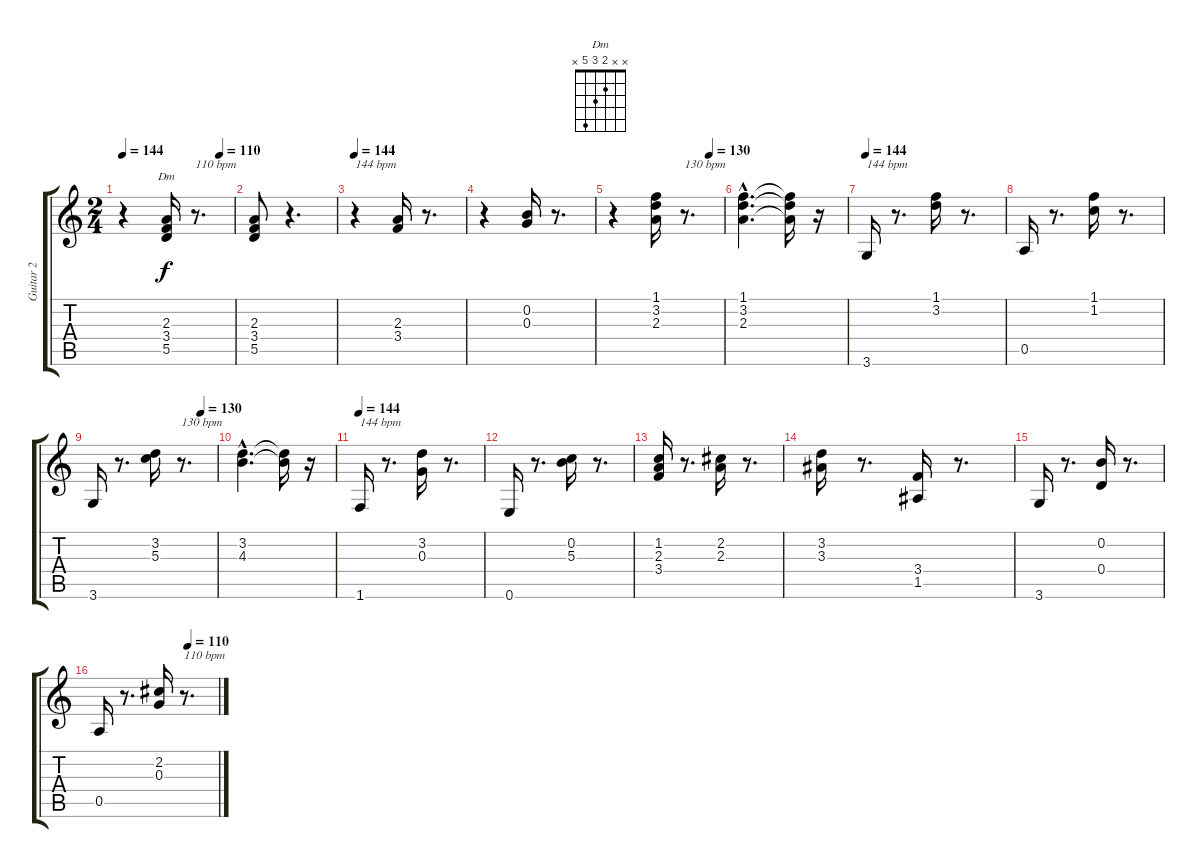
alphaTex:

\track ("Guitar 2" "Guitar 2") {instrument acousticguitarnylon}
\staff {score tabs}
\tuning (E4 B3 G3 D3 A2 E2) {hide}
\chord ("Dm" x x 2 3 5 x)
\ts (2 4)
\tempo 144
\tempo (110 0.875)
\clef g2
\ks c
r.4{dy f} (2.3 3.4 5.5).16{ch "Dm"} r.8{d txt "110 bpm"} |
(2.3 3.4 5.5).8 r.4{d} |
\tempo 144
r.4{txt "144 bpm"} (2.3 3.4).16 r.8{d} |
r.4 (0.2 0.3).16 r.8{d} |
\tempo (130 0.875)
r.4 (1.1 3.2 2.3).16 r.8{d txt "130 bpm"} |
(1.1{hac} 3.2{hac} 2.3{hac}).4{d} (1.1{t} 3.2{t} 2.3{t}).16 r.16 |
\tempo 144
3.6.16{txt "144 bpm"} r.8{d} (1.1 3.2).16 r.8{d} |
0.5.16 r.8{d} (1.1 1.2).16 r.8{d} |
\tempo (130 0.875)
3.6.16 r.8{d} (3.2 5.3).16 r.8{d txt "130 bpm"} |
(3.2{hac} 4.3{hac}).4{d} (3.2{t} 4.3{t}).16 r.16 |
\tempo 144
1.6.16{txt "144 bpm"} r.8{d} (3.2 0.3).16 r.8{d} |
0.6.16 r.8{d} (0.2 5.3).16 r.8{d} |
(1.2 2.3 3.4).16 r.8{d} (2.2 2.3).16 r.8{d} |
(3.2 3.3).16 r.8{d} (3.4 1.5).16 r.8{d} |
3.6.16 r.8{d} (0.2 0.4).16 r.8{d} |
\tempo (110 0.75)
0.5.16 r.8{d} (2.2 0.3).16 r.8{d txt "110 bpm"}
